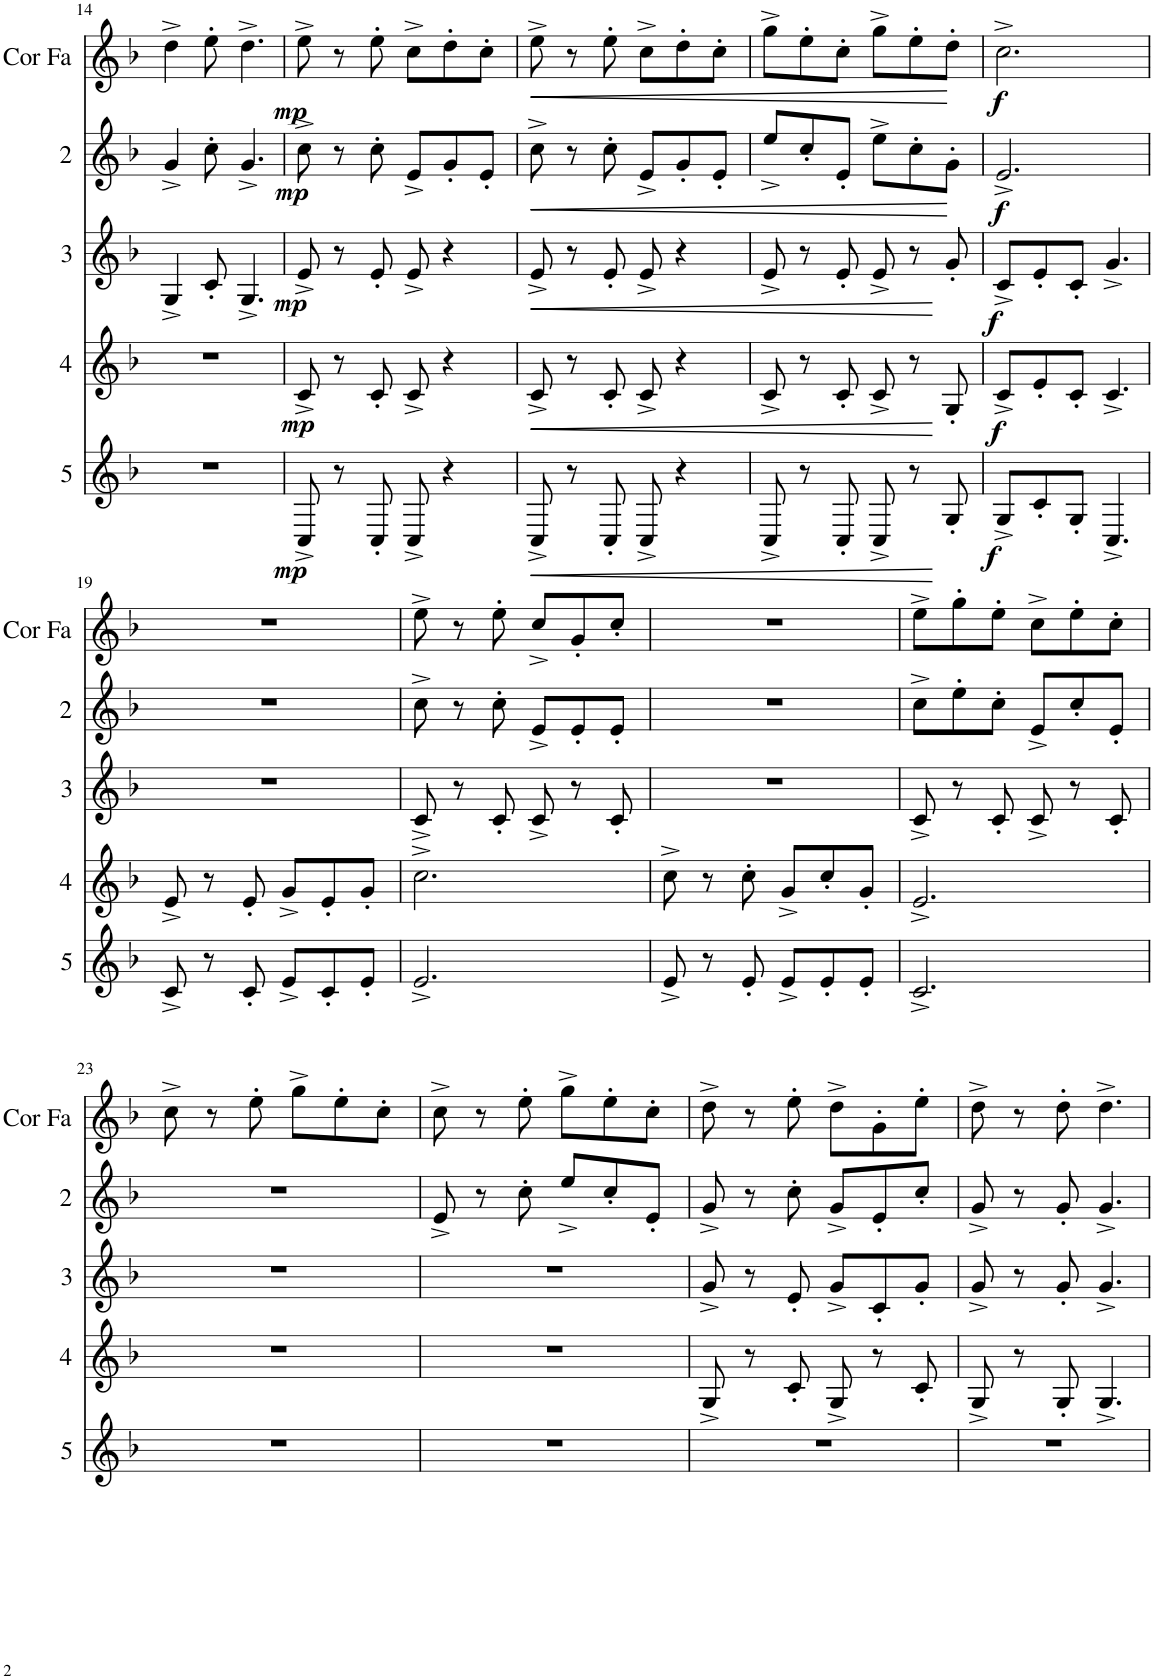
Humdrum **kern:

**kern	**dynam	**kern	**dynam	**kern	**dynam	**kern	**dynam	**kern	**dynam
*part5	*part5	*part4	*part4	*part3	*part3	*part2	*part2	*part1	*part1
*staff5	*staff5	*staff4	*staff4	*staff3	*staff3	*staff2	*staff2	*staff1	*staff1
*I"5	*	*I"4	*	*I"3	*	*I"2	*	*I"1	*
!!LO:PB:g=z
*clefG2	*	*clefG2	*	*clefG2	*	*clefG2	*	*clefG2	*
*Trd4c7	*	*Trd4c7	*	*Trd4c7	*	*Trd4c7	*	*Trd4c7	*
*k[b-]	*	*k[b-]	*	*k[b-]	*	*k[b-]	*	*k[b-]	*
*M6/8	*	*M6/8	*	*M6/8	*	*M6/8	*	*M6/8	*
=14	=14	=14	=14	=14	=14	=14	=14	=14	=14
!	!	!	!LO:DY:b	!	!	!	!	!	!
2.r	.	2.r	mp	4G^/	.	4g^/	.	4dd^\	.
.	.	.	.	8c'/	.	8cc'\	.	8ee'\	.
.	.	.	.	4.G^/	.	4.g^/	.	4.dd^\	.
=15	=15	=15	=15	=15	=15	=15	=15	=15	=15
!	!LO:DY:b	!	!	!	!LO:DY:b	!	!LO:DY:b	!	!LO:DY:b
8C^/	mp	8c^/	.	8e^/	mp	8cc^\	mp	8ee^\	mp
8r	.	8r	.	8r	.	8r	.	8r	.
8C'/	.	8c'/	.	8e'/	.	8cc'\	.	8ee'\	.
8C^/	.	8c^/	.	8e^/	.	8e^/L	.	8cc^\L	.
4r	.	4r	.	4r	.	8g'/	.	8dd'\	.
.	.	.	.	.	.	8e'/J	.	8cc'\J	.
=16	=16	=16	=16	=16	=16	=16	=16	=16	=16
!	!LO:HP:b	!	!LO:HP:b	!	!LO:HP:b	!	!LO:HP:b	!	!LO:HP:b
8C^/	<	8c^/	<	8e^/	<	8cc^\	<	8ee^\	<
8r	.	8r	.	8r	.	8r	.	8r	.
8C'/	.	8c'/	.	8e'/	.	8cc'\	.	8ee'\	.
8C^/	.	8c^/	.	8e^/	.	8e^/L	.	8cc^\L	.
4r	.	4r	.	4r	.	8g'/	.	8dd'\	.
.	.	.	.	.	.	8e'/J	.	8cc'\J	.
.	[	.	[	.	[	.	[	.	[
=17	=17	=17	=17	=17	=17	=17	=17	=17	=17
8C^/	.	8c^/	.	8e^/	.	8ee^/L	.	8gg^\L	.
8r	.	8r	.	8r	.	8cc'/	.	8ee'\	.
8C'/	.	8c'/	.	8e'/	.	8e'/J	.	8cc'\J	.
8C^/	.	8c^/	.	8e^/	.	8ee^\L	.	8gg^\L	.
8r	.	8r	.	8r	.	8cc'\	.	8ee'\	.
8G'/	.	8G'/	.	8g'/	.	8g'\J	.	8dd'\J	.
=18	=18	=18	=18	=18	=18	=18	=18	=18	=18
!	!LO:DY:b	!	!LO:DY:b	!	!LO:DY:b	!	!LO:DY:b	!	!LO:DY:b
8G^/L	f	8c^/L	f	8c^/L	f	2.e^/	f	2.cc^\	f
8c'/	.	8e'/	.	8e'/	.	.	.	.	.
8G'/J	.	8c'/J	.	8c'/J	.	.	.	.	.
4.C^/	.	4.c^/	.	4.g^/	.	.	.	.	.
!!LO:LB:g=z
=19	=19	=19	=19	=19	=19	=19	=19	=19	=19
8c^/	.	8e^/	.	2.r	.	2.r	.	2.r	.
8r	.	8r	.	.	.	.	.	.	.
8c'/	.	8e'/	.	.	.	.	.	.	.
8e^/L	.	8g^/L	.	.	.	.	.	.	.
8c'/	.	8e'/	.	.	.	.	.	.	.
8e'/J	.	8g'/J	.	.	.	.	.	.	.
=20	=20	=20	=20	=20	=20	=20	=20	=20	=20
2.e^/	.	2.cc^\	.	8c^/	.	8cc^\	.	8ee^\	.
.	.	.	.	8r	.	8r	.	8r	.
.	.	.	.	8c'/	.	8cc'\	.	8ee'\	.
.	.	.	.	8c^/	.	8e^/L	.	8cc^/L	.
.	.	.	.	8r	.	8e'/	.	8g'/	.
.	.	.	.	8c'/	.	8e'/J	.	8cc'/J	.
=21	=21	=21	=21	=21	=21	=21	=21	=21	=21
8e^/	.	8cc^\	.	2.r	.	2.r	.	2.r	.
8r	.	8r	.	.	.	.	.	.	.
8e'/	.	8cc'\	.	.	.	.	.	.	.
8e^/L	.	8g^/L	.	.	.	.	.	.	.
8e'/	.	8cc'/	.	.	.	.	.	.	.
8e'/J	.	8g'/J	.	.	.	.	.	.	.
=22	=22	=22	=22	=22	=22	=22	=22	=22	=22
2.c^/	.	2.e^/	.	8c^/	.	8cc^\L	.	8ee^\L	.
.	.	.	.	8r	.	8ee'\	.	8gg'\	.
.	.	.	.	8c'/	.	8cc'\J	.	8ee'\J	.
.	.	.	.	8c^/	.	8e^/L	.	8cc^\L	.
.	.	.	.	8r	.	8cc'/	.	8ee'\	.
.	.	.	.	8c'/	.	8e'/J	.	8cc'\J	.
!!LO:LB:g=z
=23	=23	=23	=23	=23	=23	=23	=23	=23	=23
2.r	.	2.r	.	2.r	.	2.r	.	8cc^\	.
.	.	.	.	.	.	.	.	8r	.
.	.	.	.	.	.	.	.	8ee'\	.
.	.	.	.	.	.	.	.	8gg^\L	.
.	.	.	.	.	.	.	.	8ee'\	.
.	.	.	.	.	.	.	.	8cc'\J	.
=24	=24	=24	=24	=24	=24	=24	=24	=24	=24
2.r	.	2.r	.	2.r	.	8e^/	.	8cc^\	.
.	.	.	.	.	.	8r	.	8r	.
.	.	.	.	.	.	8cc'\	.	8ee'\	.
.	.	.	.	.	.	8ee^/L	.	8gg^\L	.
.	.	.	.	.	.	8cc'/	.	8ee'\	.
.	.	.	.	.	.	8e'/J	.	8cc'\J	.
=25	=25	=25	=25	=25	=25	=25	=25	=25	=25
2.r	.	8G^/	.	8g^/	.	8g^/	.	8dd^\	.
.	.	8r	.	8r	.	8r	.	8r	.
.	.	8c'/	.	8e'/	.	8cc'\	.	8ee'\	.
.	.	8G^/	.	8g^/L	.	8g^/L	.	8dd^\L	.
.	.	8r	.	8c'/	.	8e'/	.	8g'\	.
.	.	8c'/	.	8g'/J	.	8cc'/J	.	8ee'\J	.
=26	=26	=26	=26	=26	=26	=26	=26	=26	=26
2.r	.	8G^/	.	8g^/	.	8g^/	.	8dd^\	.
.	.	8r	.	8r	.	8r	.	8r	.
.	.	8G'/	.	8g'/	.	8g'/	.	8dd'\	.
.	.	4.G^/	.	4.g^/	.	4.g^/	.	4.dd^\	.
=	=	=	=	=	=	=	=	=	=
*-	*-	*-	*-	*-	*-	*-	*-	*-	*-
